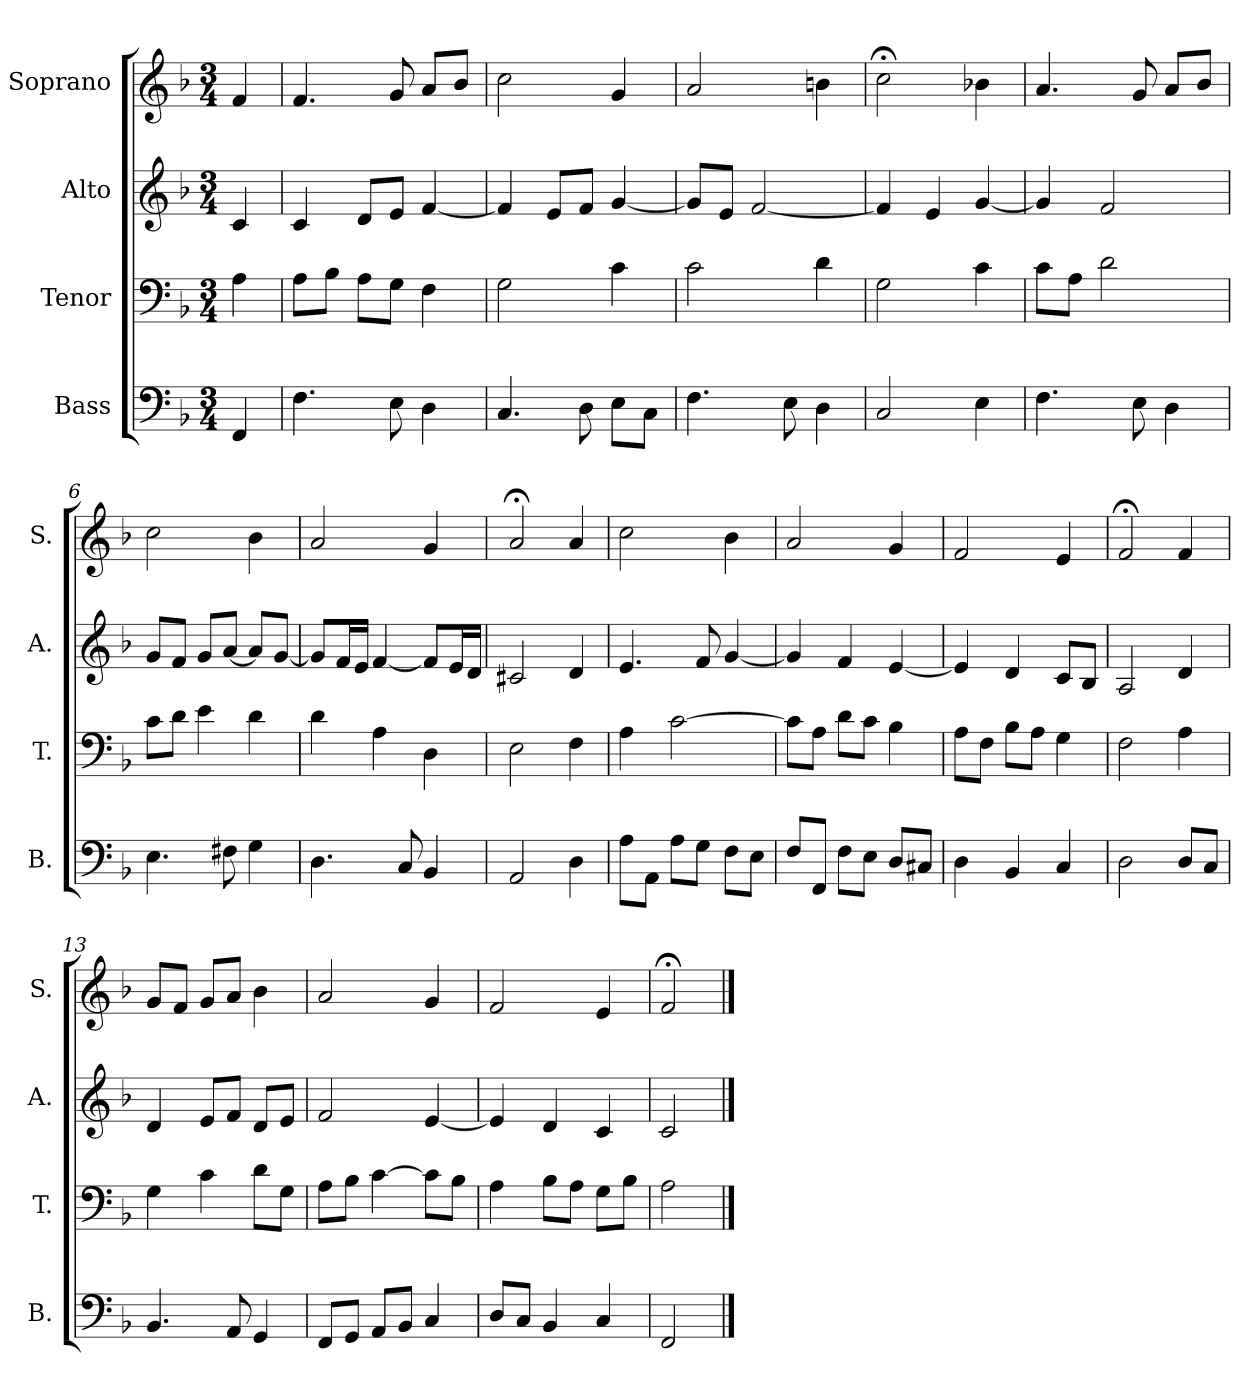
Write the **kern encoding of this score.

**kern	**kern	**kern	**kern
*part4	*part3	*part2	*part1
*staff4	*staff3	*staff2	*staff1
*I"Bass	*I"Tenor	*I"Alto	*I"Soprano
*I'B.	*I'T.	*I'A.	*I'S.
*clefF4	*clefF4	*clefG2	*clefG2
*k[b-]	*k[b-]	*k[b-]	*k[b-]
*F:	*F:	*F:	*F:
*M3/4	*M3/4	*M3/4	*M3/4
=	=	=	=
4FF/	4A\	4c/	4f/
=1	=1	=1	=1
4.F\	8A\L	4c/	4.f/
.	8B-\J	.	.
.	8A\L	8d/L	.
8E\	8G\J	8e/J	8g/
4D\	4F\	[4f/	8a/L
.	.	.	8b-/J
=2	=2	=2	=2
4.C/	2G\	4f/]	2cc\
.	.	8e/L	.
8D\	.	8f/J	.
8E\L	4c\	[4g/	4g/
8C\J	.	.	.
=3	=3	=3	=3
4.F\	2c\	8g/L]	2a/
.	.	8e/J	.
.	.	[2f/	.
8E\	.	.	.
4D\	4d\	.	4bn\
=4	=4	=4	=4
2C/	2G\	4f/]	2cc;<\
.	.	4e/	.
4E\	4c\	[4g/	4b-X\
=5	=5	=5	=5
4.F\	8c\L	4g/]	4.a/
.	8A\J	.	.
.	2d\	2f/	.
8E\	.	.	8g/
4D\	.	.	8a/L
.	.	.	8b-/J
!!LO:LB:g=z
=6	=6	=6	=6
4.E\	8c\L	8g/L	2cc\
.	8d\J	8f/J	.
.	4e\	8g/L	.
8F#X\	.	[8a/J	.
4G\	4d\	8a/L]	4b-\
.	.	[8g/J	.
=7	=7	=7	=7
4.D\	4d\	8g/L]	2a/
.	.	16f/L	.
.	.	16e/JJ	.
.	4A\	[4f/	.
8C/	.	.	.
4BB-/	4D\	8f/L]	4g/
.	.	16e/L	.
.	.	16d/JJ	.
=8	=8	=8	=8
2AA/	2E\	2c#X/	2a;</
4D\	4F\	4d/	4a/
=9	=9	=9	=9
8A\L	4A\	4.e/	2cc\
8AA\J	.	.	.
8A\L	[2c\	.	.
8G\J	.	8f/	.
8F\L	.	[4g/	4b-\
8E\J	.	.	.
=10	=10	=10	=10
8F/L	8c\L]	4g/]	2a/
8FF/J	8A\J	.	.
8F\L	8d\L	4f/	.
8E\J	8c\J	.	.
8D/L	4B-\	[4e/	4g/
8C#X/J	.	.	.
!!LO:LB:g=z
=11	=11	=11	=11
4D\	8A\L	4e/]	2f/
.	8F\J	.	.
4BB-/	8B-\L	4d/	.
.	8A\J	.	.
4C/	4G\	8c/L	4e/
.	.	8B-/J	.
=12	=12	=12	=12
2D\	2F\	2A/	2f;</
8D/L	4A\	4d/	4f/
8C/J	.	.	.
=13	=13	=13	=13
4.BB-/	4G\	4d/	8g/L
.	.	.	8f/J
.	4c\	8e/L	8g/L
8AA/	.	8f/J	8a/J
4GG/	8d\L	8d/L	4b-\
.	8G\J	8e/J	.
=14	=14	=14	=14
8FF/L	8A\L	2f/	2a/
8GG/J	8B-\J	.	.
8AA/L	[4c\	.	.
8BB-/J	.	.	.
4C/	8c\L]	[4e/	4g/
.	8B-\J	.	.
=15	=15	=15	=15
8D/L	4A\	4e/]	2f/
8C/J	.	.	.
4BB-/	8B-\L	4d/	.
.	8A\J	.	.
4C/	8G\L	4c/	4e/
.	8B-\J	.	.
=16	=16	=16	=16
2FF/	2A\	2c/	2f;</
==	==	==	==
*-	*-	*-	*-
